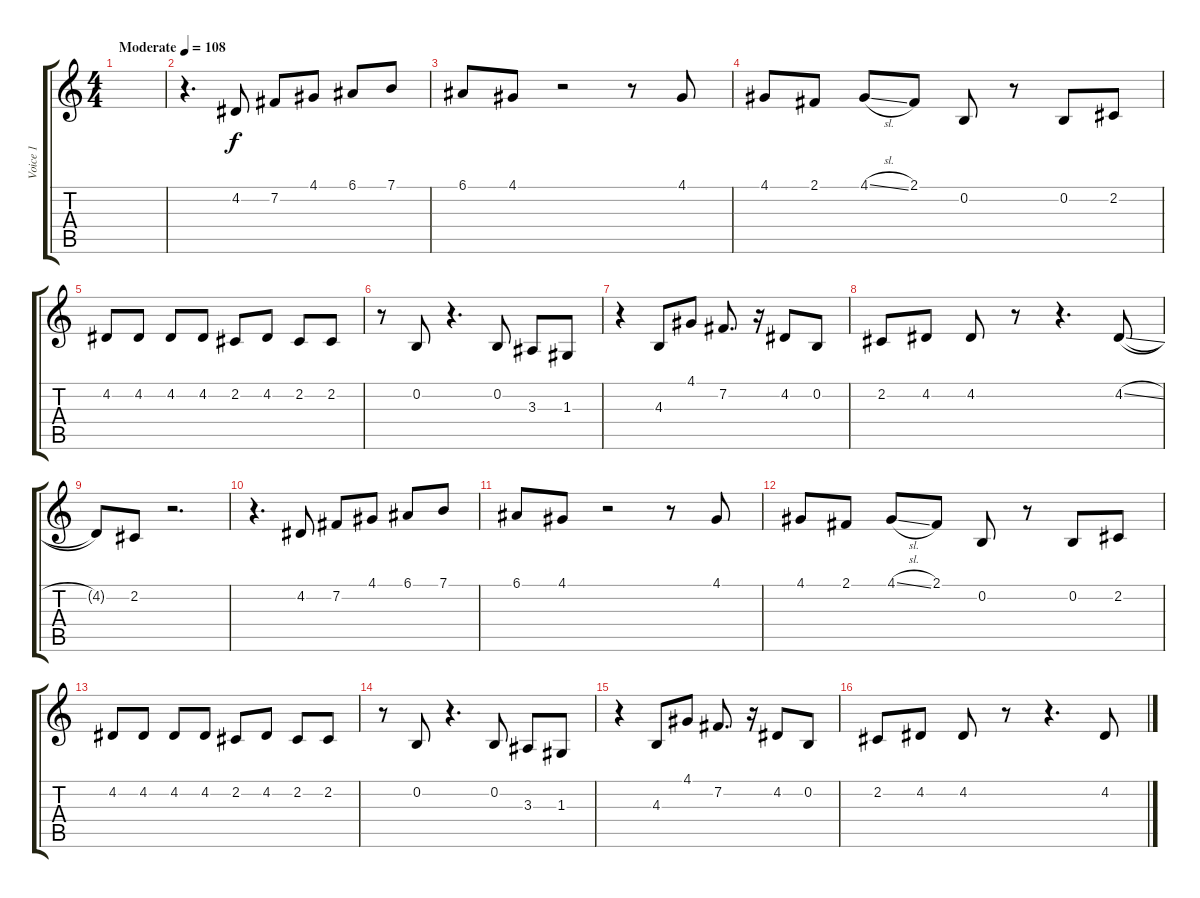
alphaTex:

\track ("Voice 1" "Voice 1") {instrument flute}
\staff {score tabs}
\tuning (E4 B3 G3 D3 A2 E2) {hide}
\ts (4 4)
\tempo (108 "Moderate")
\clef g2
\ks c
|
r.4{d} 4.2.8 7.2.8 4.1.8 6.1.8 7.1.8 |
6.1.8 4.1.8 r.2 r.8 4.1.8 |
4.1.8 2.1.8 4.1{sl}.8 2.1.8 0.2.8 r.8 0.2.8 2.2.8 |
4.2.8 4.2.8 4.2.8 4.2.8 2.2.8 4.2.8 2.2.8 2.2.8 |
r.8 0.2.8 r.4{d} 0.2.8 3.3.8 1.3.8 |
r.4 4.3.8 4.1.8 7.2.8{d} r.16 4.2.8 0.2.8 |
2.2.8 4.2.8 4.2.8 r.8 r.4{d} 4.2{sl}.8 |
4.2{t}.8 2.2.8 r.2{d} |
r.4{d} 4.2.8 7.2.8 4.1.8 6.1.8 7.1.8 |
6.1.8 4.1.8 r.2 r.8 4.1.8 |
4.1.8 2.1.8 4.1{sl}.8 2.1.8 0.2.8 r.8 0.2.8 2.2.8 |
4.2.8 4.2.8 4.2.8 4.2.8 2.2.8 4.2.8 2.2.8 2.2.8 |
r.8 0.2.8 r.4{d} 0.2.8 3.3.8 1.3.8 |
r.4 4.3.8 4.1.8 7.2.8{d} r.16 4.2.8 0.2.8 |
2.2.8 4.2.8 4.2.8 r.8 r.4{d} 4.2{sl}.8
